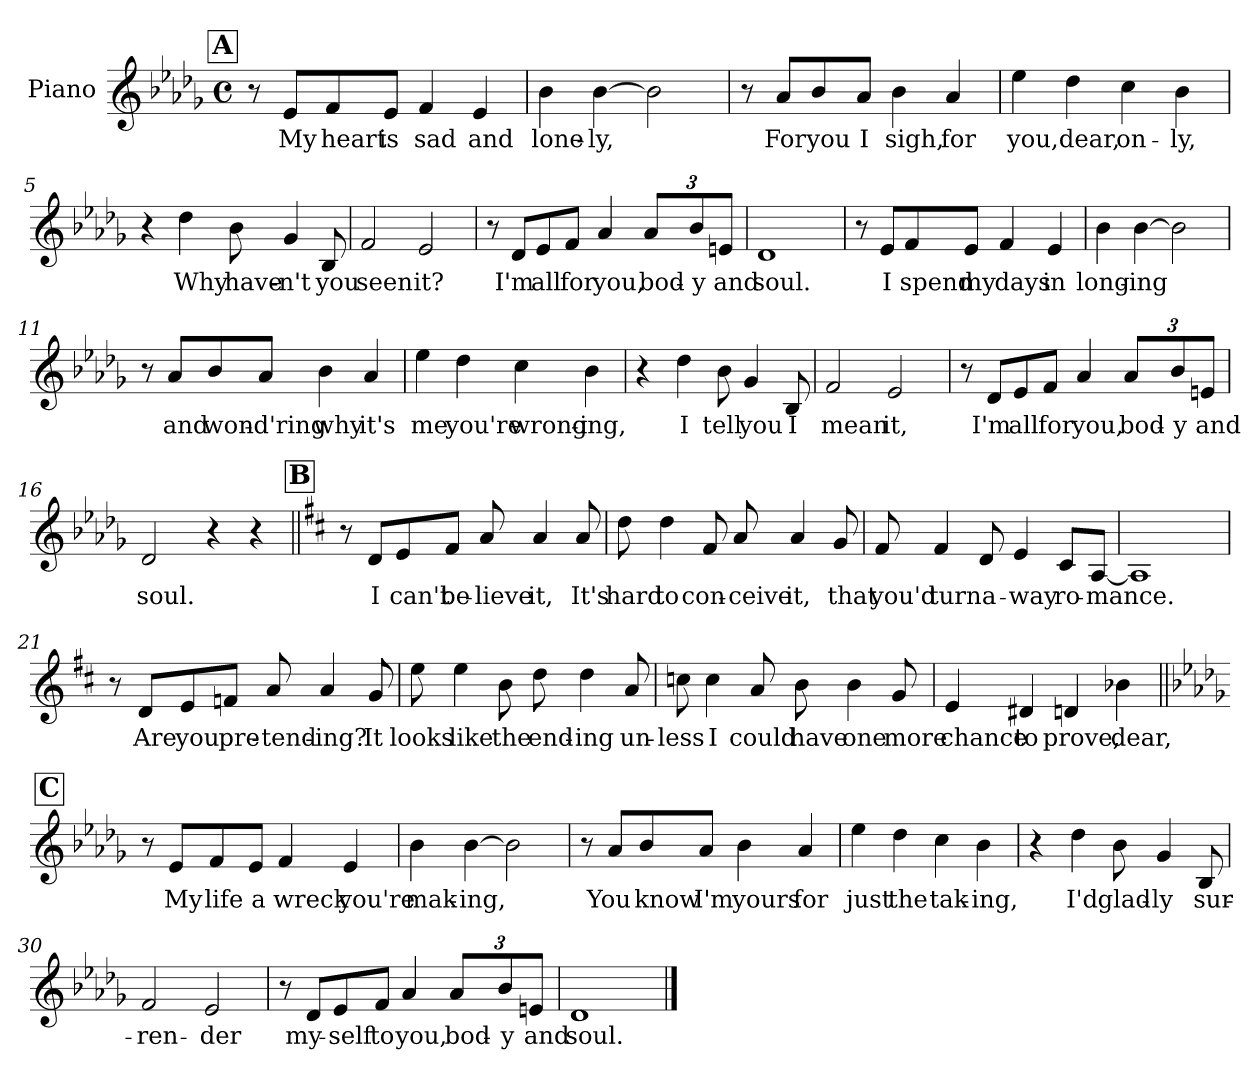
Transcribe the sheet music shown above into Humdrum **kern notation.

**kern	**text
*part1	*part1
*staff1	*staff1
*I"Piano	*
*I'Pno	*
*clefG2	*
*k[b-e-a-d-g-]	*
*D-:	*
*M4/4	*
*met(c)	*
!!LO:REH:place=s1:a:t=A
=1	=1
8r	.
8e-/L	My
8f/	heart
8e-/J	is
4f/	sad
4e-/	and
=2	=2
4b-\	lone-
[4b-\	-ly,
2b-\]	.
=3	=3
8r	.
8a-/L	For
8b-/	you
8a-/J	I
4b-\	sigh,
4a-/	for
=4	=4
4ee-\	you,
4dd-\	dear,
4cc\	on-
4b-\	-ly,
!!LO:LB:g=z
=5	=5
4r	.
4dd-\	Why
8b-\	have-
4g-/	-n't
8B-/	you
=6	=6
2f/	seen
2e-/	it?
=7	=7
8r	.
8d-/L	I'm
8e-/	all
8f/J	for
4a-/	you,
*Xbrackettup	*
12a-/L	bod-
12b-/	-y
12en/J	and
=8	=8
1d-	soul.
!!LO:LB:g=z
=9	=9
8r	.
8e-/L	I
8f/	spend
8e-/J	my
4f/	days
4e-/	in
=10	=10
4b-\	long-
[4b-\	-ing
2b-\]	.
=11	=11
8r	.
8a-/L	and
8b-/	won-
8a-/J	-d'ring
4b-\	why
4a-/	it's
=12	=12
4ee-\	me
4dd-\	you're
4cc\	wrong-
4b-\	-ing,
!!LO:LB:g=z
=13	=13
4r	.
4dd-\	I
8b-\	tell
4g-/	you
8B-/	I
=14	=14
2f/	mean
2e-/	it,
=15	=15
8r	.
8d-/L	I'm
8e-/	all
8f/J	for
4a-/	you,
12a-/L	bod-
12b-/	-y
12en/J	and
=16	=16
2d-/	soul.
4r	.
4r	.
!!LO:LB:g=z
!!LO:REH:place=s1:a:t=B
=17||	=17||
*k[f#c#]	*
*D:	*
8r	.
8d/L	I
8e/	can't
8f#/J	be-
8a/	-lieve
4a/	it,
8a/	It's
=18	=18
8dd\	hard
4dd\	to
8f#/	con-
8a/	-ceive
4a/	it,
8g/	that
=19	=19
8f#/	you'd
4f#/	turn
8d/	a-
4e/	-way
8c#/L	ro-
[8A/J	-mance.
=20	=20
1A]	.
!!LO:LB:g=z
=21	=21
8r	.
8d/L	Are
8e/	you
8f/J	pre-
8a/	-tend-
4a/	-ing?
8g/	It
=22	=22
8ee\	looks
4ee\	like
8b\	the
8dd\	end-
4dd\	-ing
8a/	un-
=23	=23
8cc\	-less
4cc\	I
8a/	could
8b\	have
4b\	one
8g/	more
=24	=24
4e/	chance
4d#X/	to
4dn/	prove,
4b-X\	dear,
!!LO:LB:g=z
!!LO:REH:place=s1:a:t=C
=25||	=25||
*k[b-e-a-d-g-]	*
*D-:	*
8r	.
8e-/L	My
8f/	life
8e-/J	a
4f/	wreck
4e-/	you're
=26	=26
4b-\	mak-
[4b-\	-ing,
2b-\]	.
=27	=27
8r	.
8a-/L	You
8b-/	know
8a-/J	I'm
4b-\	yours
4a-/	for
=28	=28
4ee-\	just
4dd-\	the
4cc\	tak-
4b-\	-ing,
!!LO:LB:g=z
=29	=29
4r	.
4dd-\	I'd
8b-\	glad-
4g-/	-ly
8B-/	sur-
=30	=30
2f/	-ren-
2e-/	-der
=31	=31
8r	.
8d-/L	my-
8e-/	-self
8f/J	to
4a-/	you,
12a-/L	bod-
12b-/	-y
12en/J	and
=32	=32
1d-	soul.
==	==
*-	*-
